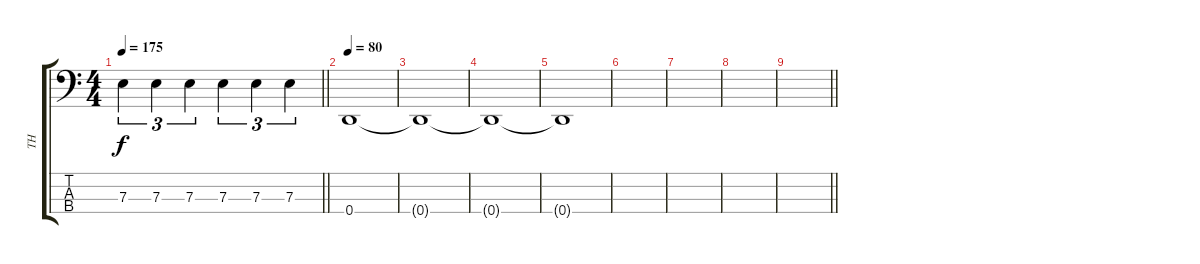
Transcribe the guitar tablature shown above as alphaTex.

\track ("TH" "TH") {instrument electricbassfinger}
\staff {score tabs}
\tuning (G2 D2 A1 D1) {hide}
\ts (4 4)
\tempo 175
\clef f4
\barLineRight lightlight
\ks c
7.3.4{tu (3 2) dy f} 7.3.4{tu (3 2)} 7.3.4{tu (3 2)} 7.3.4{tu (3 2)} 7.3.4{tu (3 2)} 7.3.4{tu (3 2)} |
\tempo 80
0.4.1 |
0.4{t}.1 |
0.4{t}.1 |
0.4{t}.1 |
|
|
|
\barLineRight lightlight
